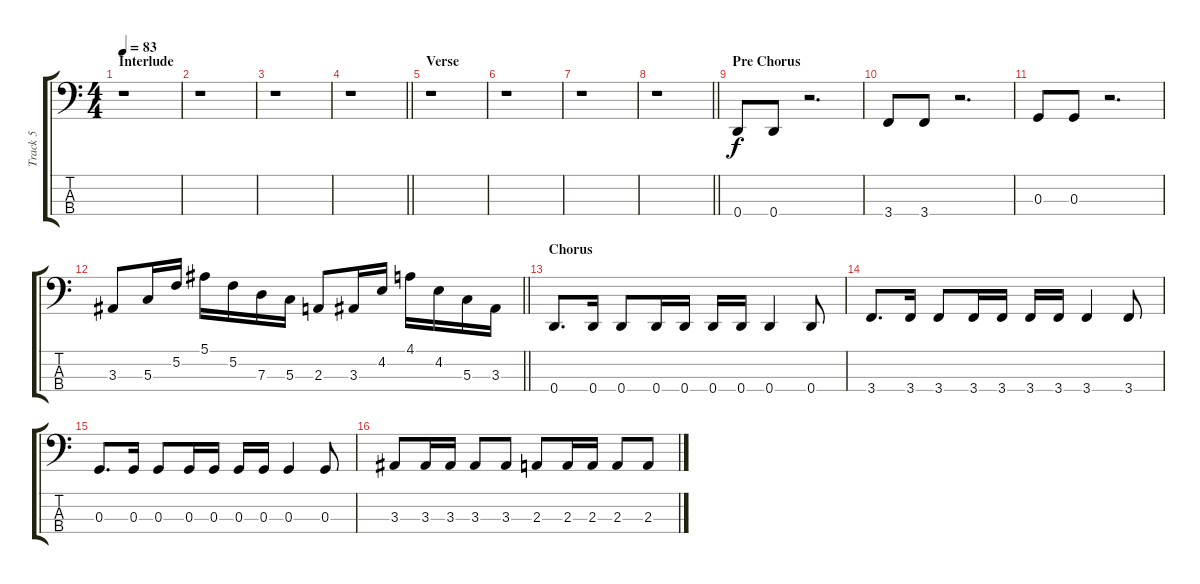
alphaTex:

\track ("Track 5" "Track 5") {instrument electricbasspick}
\staff {score tabs}
\tuning (F2 C2 G1 D1) {hide}
\ts (4 4)
\section ("" "Interlude")
\tempo 83
\clef f4
\ks c
r.1{dy f} |
r.1 |
r.1 |
\barLineRight lightlight
r.1 |
\section ("" "Verse")
r.1 |
r.1 |
r.1 |
\barLineRight lightlight
r.1 |
\section ("" "Pre Chorus")
0.4.8 0.4.8 r.2{d} |
3.4.8 3.4.8 r.2{d} |
0.3.8 0.3.8 r.2{d} |
\barLineRight lightlight
3.3.8 5.3.16 5.2.16 5.1.16 5.2.16 7.3.16 5.3.16 2.3.8 3.3.16 4.2.16 4.1.16 4.2.16 5.3.16 3.3.16 |
\section ("" "Chorus")
0.4.8{d} 0.4.16 0.4.8 0.4.16 0.4.16 0.4.16 0.4.16 0.4.4 0.4.8 |
3.4.8{d} 3.4.16 3.4.8 3.4.16 3.4.16 3.4.16 3.4.16 3.4.4 3.4.8 |
0.3.8{d} 0.3.16 0.3.8 0.3.16 0.3.16 0.3.16 0.3.16 0.3.4 0.3.8 |
3.3.8 3.3.16 3.3.16 3.3.8 3.3.8 2.3.8 2.3.16 2.3.16 2.3.8 2.3.8
